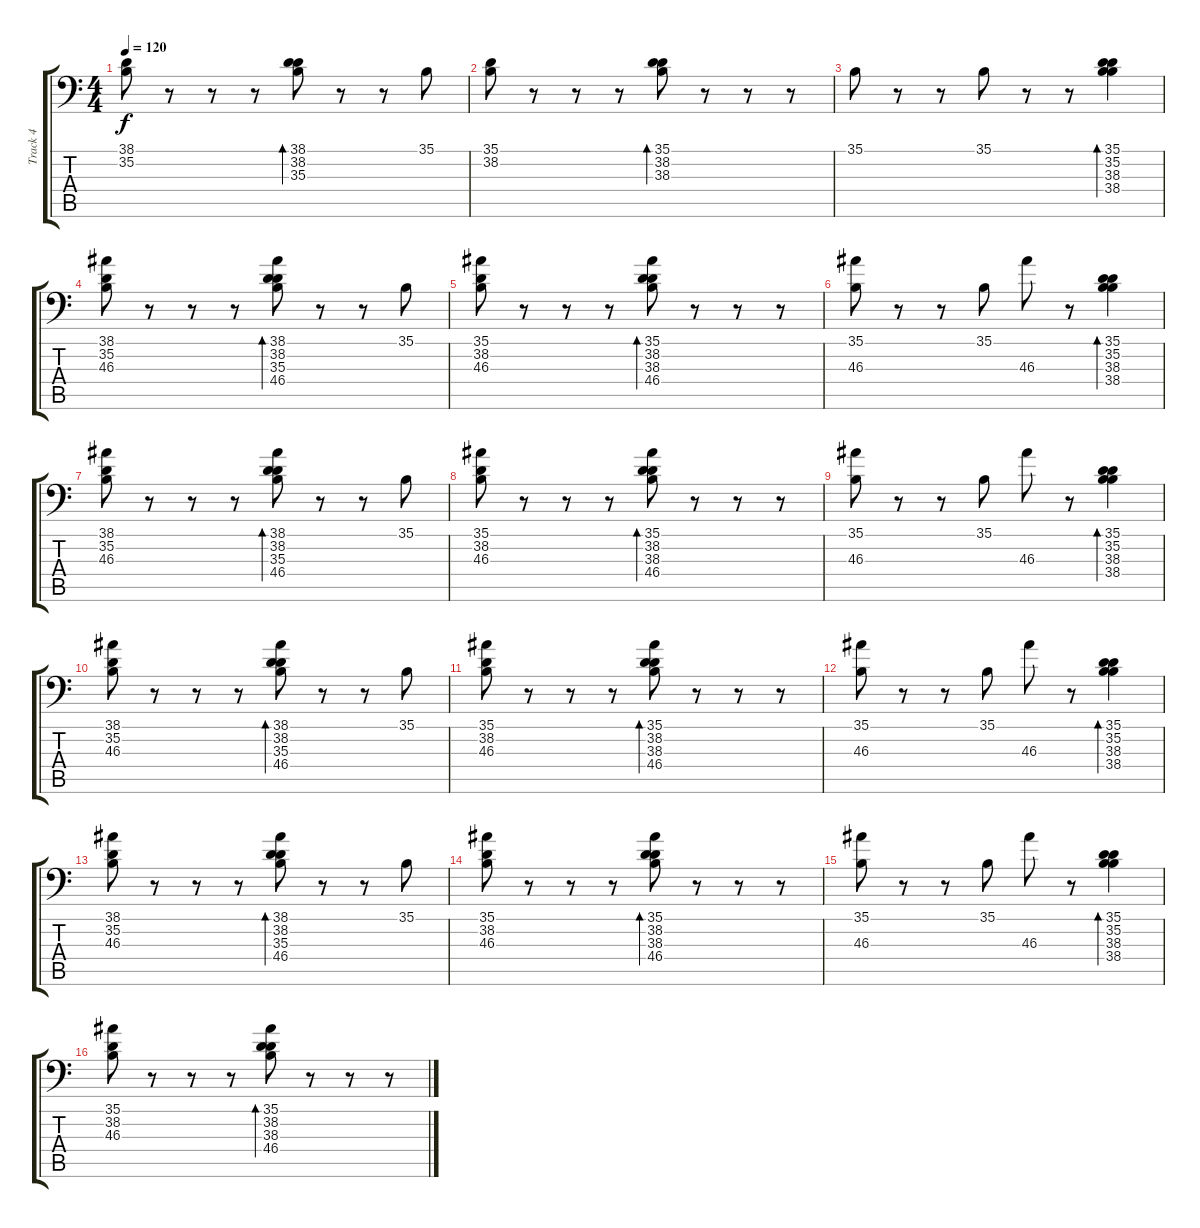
\track ("Track 4" "Track 4") {instrument acousticgrandpiano}
\staff {score tabs}
\tuning (C-1 C-1 C-1 C-1 C-1 C-1) {hide}
\ts (4 4)
\tempo 120
\clef f4
\ks c
(38.1 35.2).8{dy f} r.8 r.8 r.8 (38.1 38.2 35.3).8{bd 480} r.8 r.8 35.1.8 |
(35.1 38.2).8 r.8 r.8 r.8 (35.1 38.2 38.3).8{bd 480} r.8 r.8 r.8 |
35.1.8 r.8 r.8 35.1.8 r.8 r.8 (35.1 35.2 38.3 38.4).4{bd 480} |
(38.1 35.2 46.3).8 r.8 r.8 r.8 (38.1 38.2 35.3 46.4).8{bd 480} r.8 r.8 35.1.8 |
(35.1 38.2 46.3).8 r.8 r.8 r.8 (35.1 38.2 38.3 46.4).8{bd 480} r.8 r.8 r.8 |
(35.1 46.3).8 r.8 r.8 35.1.8 46.3.8 r.8 (35.1 35.2 38.3 38.4).4{bd 480} |
(38.1 35.2 46.3).8 r.8 r.8 r.8 (38.1 38.2 35.3 46.4).8{bd 480} r.8 r.8 35.1.8 |
(35.1 38.2 46.3).8 r.8 r.8 r.8 (35.1 38.2 38.3 46.4).8{bd 480} r.8 r.8 r.8 |
(35.1 46.3).8 r.8 r.8 35.1.8 46.3.8 r.8 (35.1 35.2 38.3 38.4).4{bd 480} |
(38.1 35.2 46.3).8 r.8 r.8 r.8 (38.1 38.2 35.3 46.4).8{bd 480} r.8 r.8 35.1.8 |
(35.1 38.2 46.3).8 r.8 r.8 r.8 (35.1 38.2 38.3 46.4).8{bd 480} r.8 r.8 r.8 |
(35.1 46.3).8 r.8 r.8 35.1.8 46.3.8 r.8 (35.1 35.2 38.3 38.4).4{bd 480} |
(38.1 35.2 46.3).8 r.8 r.8 r.8 (38.1 38.2 35.3 46.4).8{bd 480} r.8 r.8 35.1.8 |
(35.1 38.2 46.3).8 r.8 r.8 r.8 (35.1 38.2 38.3 46.4).8{bd 480} r.8 r.8 r.8 |
(35.1 46.3).8 r.8 r.8 35.1.8 46.3.8 r.8 (35.1 35.2 38.3 38.4).4{bd 480} |
(35.1 38.2 46.3).8 r.8 r.8 r.8 (35.1 38.2 38.3 46.4).8{bd 480} r.8 r.8 r.8
